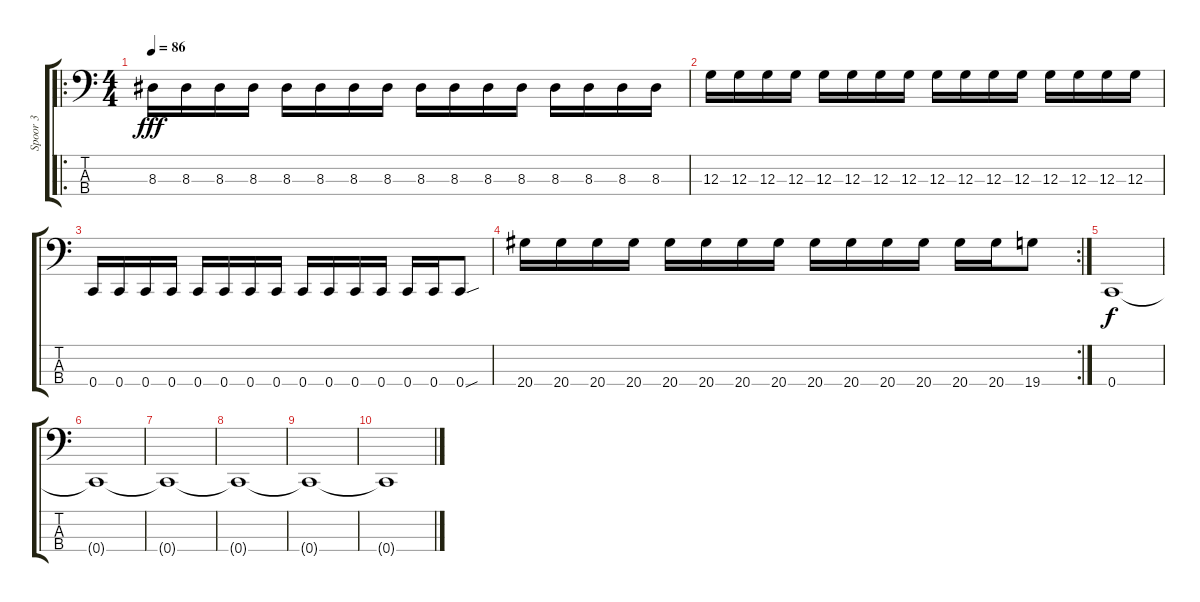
\track ("Spoor 3" "Spoor 3") {instrument electricbassfinger}
\staff {score tabs}
\tuning (F2 C2 G1 C1) {hide}
\ro
\ts (4 4)
\tempo 86
\clef f4
\ks c
8.3.16{dy fff} 8.3.16 8.3.16 8.3.16 8.3.16 8.3.16 8.3.16 8.3.16 8.3.16 8.3.16 8.3.16 8.3.16 8.3.16 8.3.16 8.3.16 8.3.16 |
12.3.16 12.3.16 12.3.16 12.3.16 12.3.16 12.3.16 12.3.16 12.3.16 12.3.16 12.3.16 12.3.16 12.3.16 12.3.16 12.3.16 12.3.16 12.3.16 |
0.4.16 0.4.16 0.4.16 0.4.16 0.4.16 0.4.16 0.4.16 0.4.16 0.4.16 0.4.16 0.4.16 0.4.16 0.4.16 0.4.16 0.4{sou}.8 |
\rc 2
20.4.16 20.4.16 20.4.16 20.4.16 20.4.16 20.4.16 20.4.16 20.4.16 20.4.16 20.4.16 20.4.16 20.4.16 20.4.16 20.4.16 19.4.8 |
0.4.1{dy f} |
0.4{t}.1 |
0.4{t}.1 |
0.4{t}.1 |
0.4{t}.1 |
0.4{t}.1
